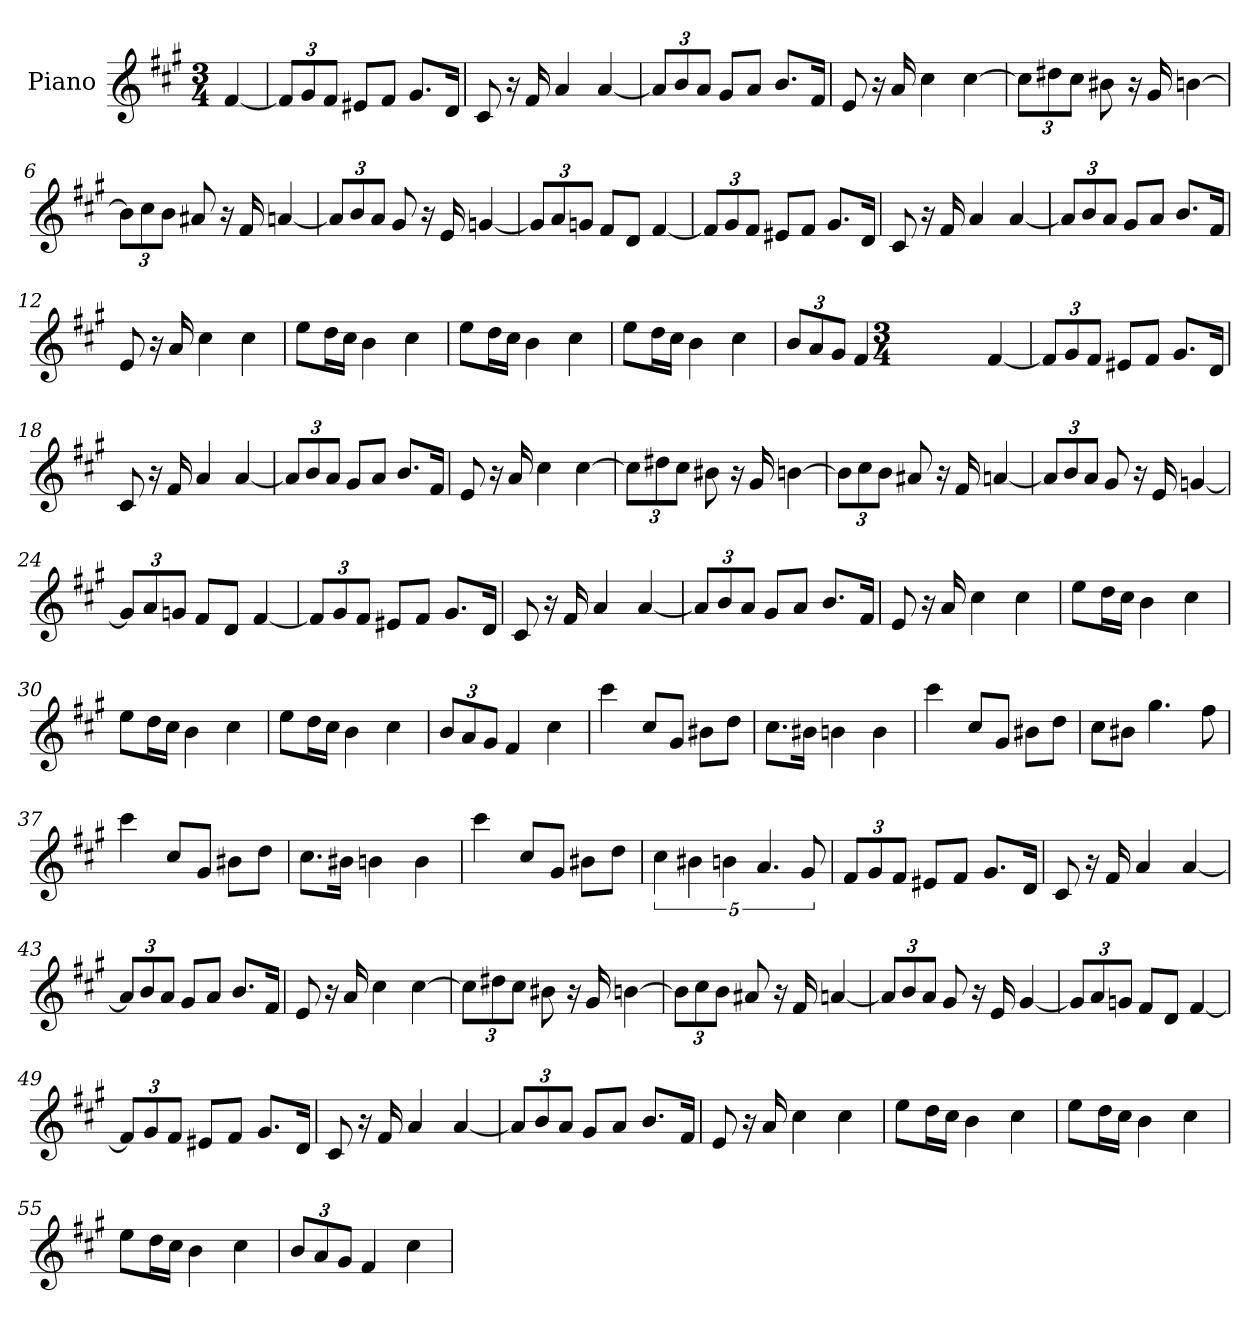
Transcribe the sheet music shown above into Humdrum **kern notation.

**kern
*part1
*staff1
*I"Piano
*I'Pno
*clefG2
*k[f#c#g#]
*f#:
*M3/4
*MM132
=
[4f#
=1
12f#/L]
12g#/
12f#/J
8e#X/L
8f#/J
8.g#/L
16d/Jk
=2
8c#
16r
16f#
4a
[4a
=3
12a/L]
12b/
12a/J
8g#/L
8a/J
8.b/L
16f#/Jk
=4
8e
16r
16a
4cc#
[4cc#
=5
12cc#\L]
12dd#X\
12cc#\J
8b#X
16r
16g#
[4bn
=6
12b\L]
12cc#\
12b\J
8a#X
16r
16f#
[4an
=7
12a/L]
12b/
12a/J
8g#
16r
16e
[4gn
=8
12g/L]
12a/
12gn/J
8f#/L
8d/J
[4f#
=9
12f#/L]
12g#/
12f#/J
8e#X/L
8f#/J
8.g#/L
16d/Jk
=10
8c#
16r
16f#
4a
[4a
=11
12a/L]
12b/
12a/J
8g#/L
8a/J
8.b/L
16f#/Jk
=12
8e
16r
16a
4cc#
4cc#
=13
8ee\L
16dd\L
16cc#\JJ
4b
4cc#
=14
8ee\L
16dd\L
16cc#\JJ
4b
4cc#
=15
8ee\L
16dd\L
16cc#\JJ
4b
4cc#
=16
12b/L
12a/
12g#/J
4f#
*M3/4
[4f#
=17
12f#/L]
12g#/
12f#/J
8e#X/L
8f#/J
8.g#/L
16d/Jk
=18
8c#
16r
16f#
4a
[4a
=19
12a/L]
12b/
12a/J
8g#/L
8a/J
8.b/L
16f#/Jk
=20
8e
16r
16a
4cc#
[4cc#
=21
12cc#\L]
12dd#X\
12cc#\J
8b#X
16r
16g#
[4bn
=22
12b\L]
12cc#\
12b\J
8a#X
16r
16f#
[4an
=23
12a/L]
12b/
12a/J
8g#
16r
16e
[4gn
=24
12g/L]
12a/
12gn/J
8f#/L
8d/J
[4f#
=25
12f#/L]
12g#/
12f#/J
8e#X/L
8f#/J
8.g#/L
16d/Jk
=26
8c#
16r
16f#
4a
[4a
=27
12a/L]
12b/
12a/J
8g#/L
8a/J
8.b/L
16f#/Jk
=28
8e
16r
16a
4cc#
4cc#
=29
8ee\L
16dd\L
16cc#\JJ
4b
4cc#
=30
8ee\L
16dd\L
16cc#\JJ
4b
4cc#
=31
8ee\L
16dd\L
16cc#\JJ
4b
4cc#
=32
12b/L
12a/
12g#/J
4f#
4cc#
=33
4ccc#
8cc#/L
8g#/J
8b#X\L
8dd\J
=34
8.cc#\L
16b#X\Jk
4bn
4b
=35
4ccc#
8cc#/L
8g#/J
8b#X\L
8dd\J
=36
8cc#\L
8b#X\J
4.gg#
8ff#
=37
4ccc#
8cc#/L
8g#/J
8b#X\L
8dd\J
=38
8.cc#\L
16b#X\Jk
4bn
4b
=39
4ccc#
8cc#/L
8g#/J
8b#X\L
8dd\J
=40
20%3cc#
20%3b#X
20%3bn
20%3.a
40%3g#
=41
12f#/L
12g#/
12f#/J
8e#X/L
8f#/J
8.g#/L
16d/Jk
=42
8c#
16r
16f#
4a
[4a
=43
12a/L]
12b/
12a/J
8g#/L
8a/J
8.b/L
16f#/Jk
=44
8e
16r
16a
4cc#
[4cc#
=45
12cc#\L]
12dd#X\
12cc#\J
8b#X
16r
16g#
[4bn
=46
12b\L]
12cc#\
12b\J
8a#X
16r
16f#
[4an
=47
12a/L]
12b/
12a/J
8g#
16r
16e
[4g#
=48
12g#/L]
12a/
12gn/J
8f#/L
8d/J
[4f#
=49
12f#/L]
12g#/
12f#/J
8e#X/L
8f#/J
8.g#/L
16d/Jk
=50
8c#
16r
16f#
4a
[4a
=51
12a/L]
12b/
12a/J
8g#/L
8a/J
8.b/L
16f#/Jk
=52
8e
16r
16a
4cc#
4cc#
=53
8ee\L
16dd\L
16cc#\JJ
4b
4cc#
=54
8ee\L
16dd\L
16cc#\JJ
4b
4cc#
=55
8ee\L
16dd\L
16cc#\JJ
4b
4cc#
=56
12b/L
12a/
12g#/J
4f#
4cc#
=
*-
